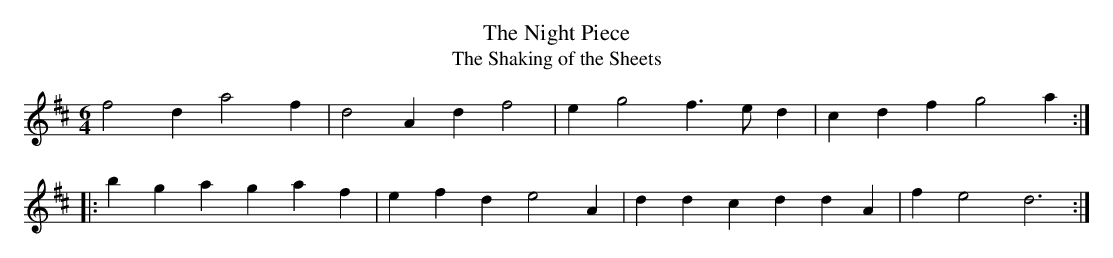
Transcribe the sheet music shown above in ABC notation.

X:1
T:The Night Piece
T:The Shaking of the Sheets
M:6/4
L:1/4
K:D
f2 d a2 f | d2 A d f2 | e g2 f>ed | c d f g2 a :|
|: bga gaf | efd e2 A | ddc ddA | f e2 d3 :|
